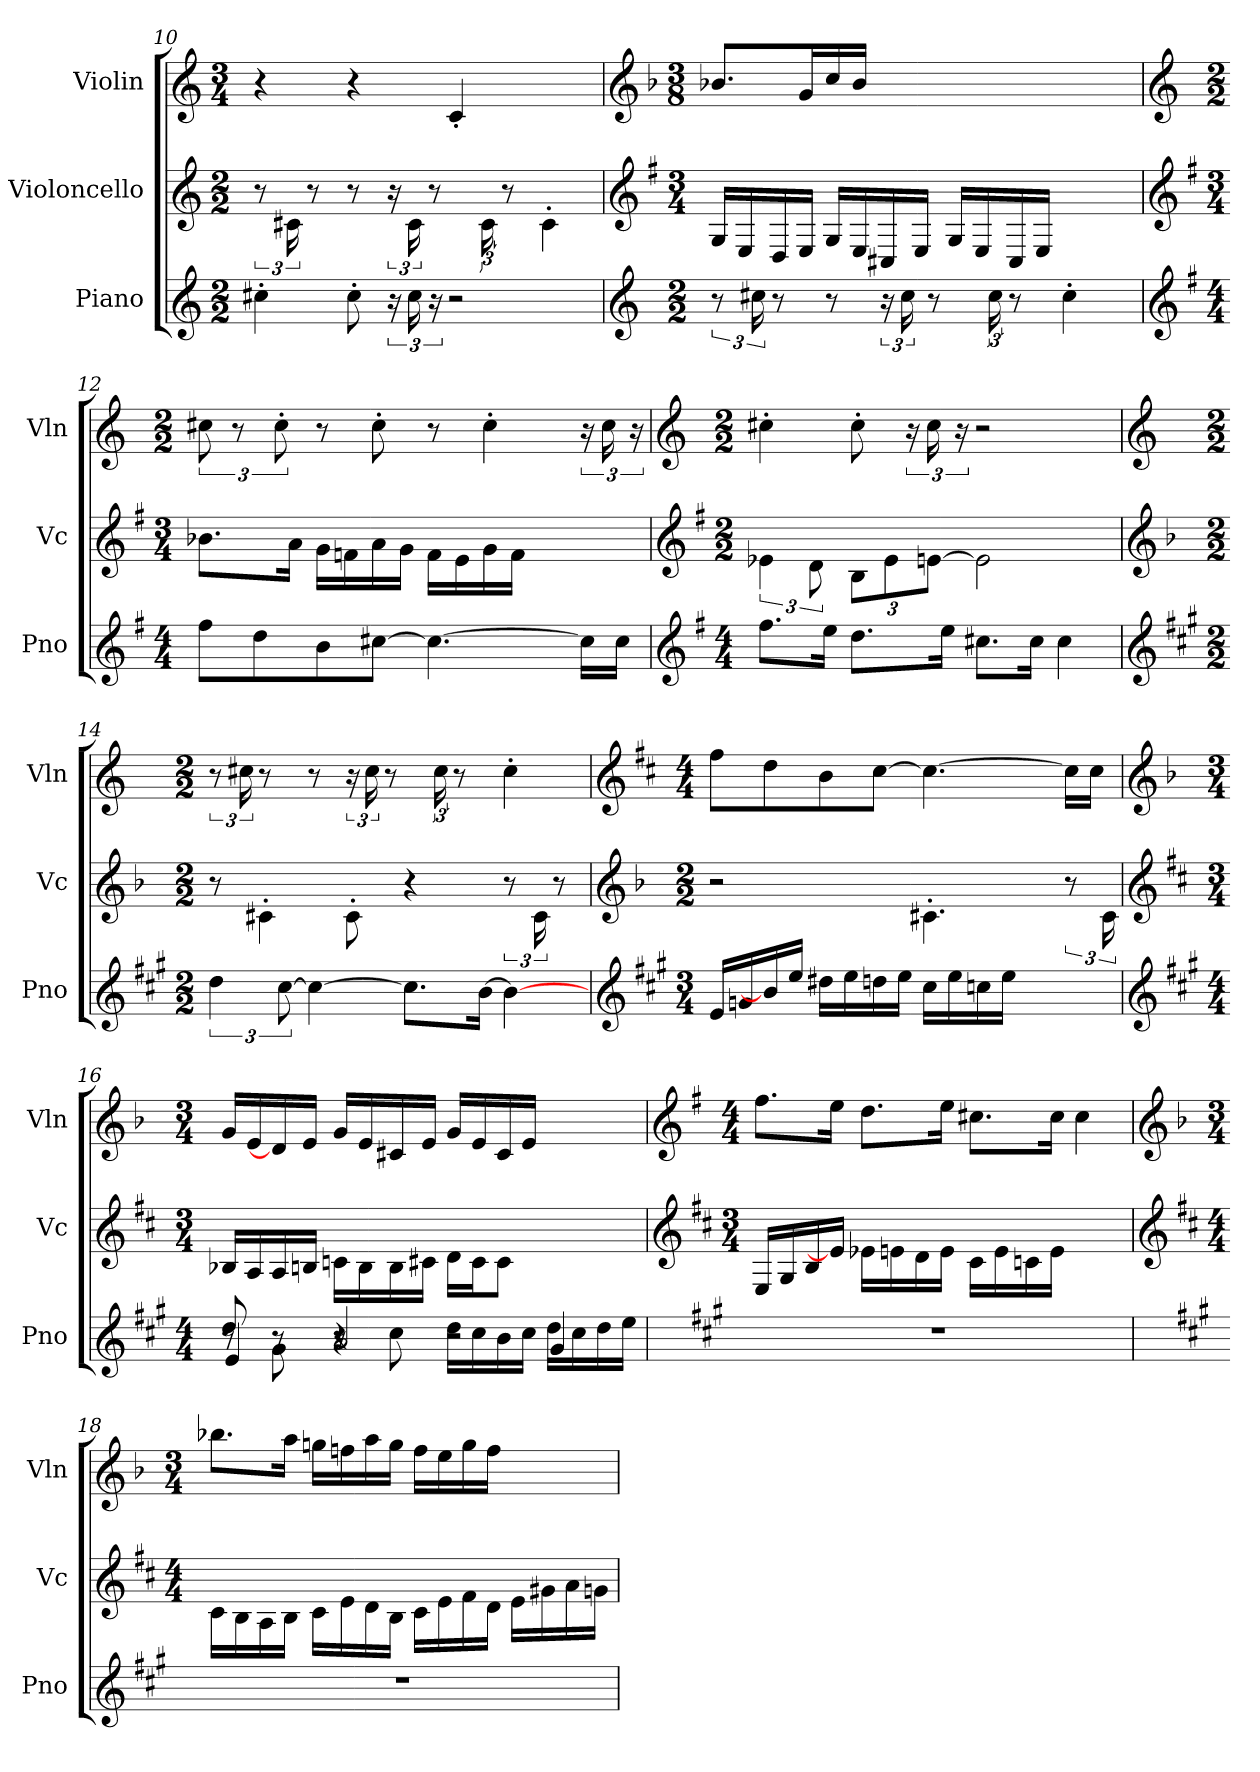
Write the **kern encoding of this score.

**kern	**kern	**kern
*part3	*part2	*part1
*staff3	*staff2	*staff1
*I"Piano	*I"Violoncello	*I"Violin
*I'Pno	*I'Vc	*I'Vln
*clefG2	*clefG2	*clefG2
*k[]	*k[]	*k[]
*M2/2	*M2/2	*M3/4
*MM67	*MM67	*MM104
=10	=10	=10
4cc#'\	12r	4r
.	24c#X\	.
.	8r	.
8cc#'\	8r	4r
24r	24r	.
24cc#\	24c#\	.
24r	8r	.
2r	.	4c'/
.	24c#\	.
.	8r	.
.	4c#'\	4ryy
!!LO:PB:g=z
=11	=11	=11
*clefG2	*clefG2	*clefG2
*	*k[f#]	*k[b-]
*M2/2	*M3/4	*M3/8
*	*	*MM104
12r	16G/LL	8.b-X/L
.	16E/	.
24cc#\	.	.
8r	16D/]	.
.	16E/JJ	16g/L
8r	16G/LL	16cc/
.	16E/	16b-/JJ
24r	16C#X/	2ryy
24cc#\	.	.
.	16E/JJ	.
8r	.	.
.	16G/LL	.
.	16E/	.
24cc#\	.	.
8r	16C#/	.
.	16E/JJ	.
4cc#'\	4ryy	.
.	.	8ryy
!!LO:LB:g=z
=12	=12	=12
*clefG2	*clefG2	*clefG2
*k[f#]	*	*k[]
*M4/4	*M3/4	*M2/2
*	*	*MM58
8ff#\L	8.b-X\L	12cc#X\
.	.	12r
8dd\	.	.
.	.	12cc#'\
.	16a\Jk	.
8b\	16g\LL	8r
.	16f\	.
[8cc#X\J	16a\	8cc#'\
.	16g\JJ	.
4.cc#\_	16f\LL	8r
.	16e\	.
.	16g\	4cc#'\
.	16f\JJ	.
.	4ryy	.
16cc#\LL]	.	24r
.	.	24cc#\
16cc#\JJ	.	.
.	.	24r
=13	=13	=13
*clefG2	*clefG2	*clefG2
*	*k[f#]	*
*M4/4	*M2/2	*M2/2
*	*	*MM60
8.ff#\L	6e-X\	4cc#'\
.	12d\	.
16ee\Jk	.	.
*	*Xbrackettup	*
8.dd\L	12B\L	8cc#'\
.	12e-\	.
.	.	24r
.	[12en\J	24cc#\
16ee\Jk	.	.
.	.	24r
8.cc#X\L	2e\_	2r
16cc#\Jk	.	.
4cc#\	.	.
!!LO:LB:g=z
=14	=14	=14
*clefG2	*clefG2	*clefG2
*k[f#c#g#]	*k[b-]	*
*M2/2	*M2/2	*M2/2
*	*	*MM130
6dd\	8r	12r
.	.	24cc#X\
.	4c#X'\	8r
[12cc#\	.	.
4cc#\_	.	8r
.	8c#'\	24r
.	.	24cc#\
.	.	8r
8.cc#\L]	4r	.
.	.	24cc#\
.	.	8r
[16b\Jk	.	.
*	*brackettup	*
4b\_	12r	4cc#'\
.	24c#\	.
.	8r	.
=15	=15	=15
*clefG2	*clefG2	*clefG2
*	*	*k[f#c#]
*M3/4	*M2/2	*M4/4
*	*	*MM102
16e/LL	2r	8ff#\L
16gn/	.	.
16b/]	.	8dd\
16ee/JJ	.	.
16dd#X\LL	.	8b\
16ee\	.	.
16ddn\	.	[8cc#\J
16ee\JJ	.	.
16cc#\LL	4.c#X'\	4.cc#\_
16ee\	.	.
16ccn\	.	.
16ee\JJ	.	.
4ryy	.	.
.	12r	16cc#\LL]
.	.	16cc#\JJ
.	24c#\	.
!!LO:LB:g=z
=16	=16	=16
*clefG2	*clefG2	*clefG2
*k[f#c#g#]	*k[f#c#]	*k[b-]
*M4/4	*M3/4	*M3/4
*	*	*MM84
*^	*	*
*	*^	*	*
8dd/	8r	4e/	16B-X/LL	16g/LL
.	.	.	16A/	16e/
8r	8g#\	.	16A/	16d/]
.	.	.	16Bn/JJ	16e/JJ
4r	8r	2a/	16cn\LL	16g/LL
.	.	.	16B\	16e/
.	8cc#\	.	16B\	16c#X/
.	.	.	16c#X\JJ	16e/JJ
2r	16dd\LL	.	16d\LL	16g/LL
.	16cc#\	.	16c#\J	16e/
.	16b\	.	8c#\J	16c#/
.	16cc#\JJ	.	.	16e/JJ
.	16dd\LL	4g#/	4ryy	4ryy
.	16cc#\	.	.	.
.	16dd\	.	.	.
.	16ee\JJ	.	.	.
*v	*v	*v	*	*
!!LO:PB:g=z
=17	=17	=17
*	*clefG2	*clefG2
*	*k[f#c#]	*k[f#]
*	*M3/4	*M4/4
*	*	*MM102
1r	16E/LL	8.ff#\L
.	16G/	.
.	16B/	.
.	16e/JJ]	16ee\Jk
.	16e-X\LL	8.dd\L
.	16en\	.
.	16d\	.
.	16e\JJ	16ee\Jk
.	16c#\LL	8.cc#X\L
.	16e\	.
.	16cn\	.
.	16e\JJ	16cc#\Jk
.	4ryy	4cc#\
=18	=18	=18
*	*clefG2	*clefG2
*	*k[f#c#]	*k[b-]
*	*M4/4	*M3/4
*	*	*MM58
1r	16c#\LL	8.bb-X\L
.	16B\	.
.	16A\	.
.	16B\JJ	16aa\Jk
.	16c#\LL	16ggn\LL
.	16e\	16ffn\
.	16d\	16aa\
.	16B\JJ	16gg\JJ
.	16c#\LL	16ff\LL
.	16e\	16ee\
.	16f#\	16gg\
.	16d\JJ	16ff\JJ
.	16e\LL	4ryy
.	16g#X\	.
.	16a\	.
.	16gn\JJ	.
=	=	=
*-	*-	*-
